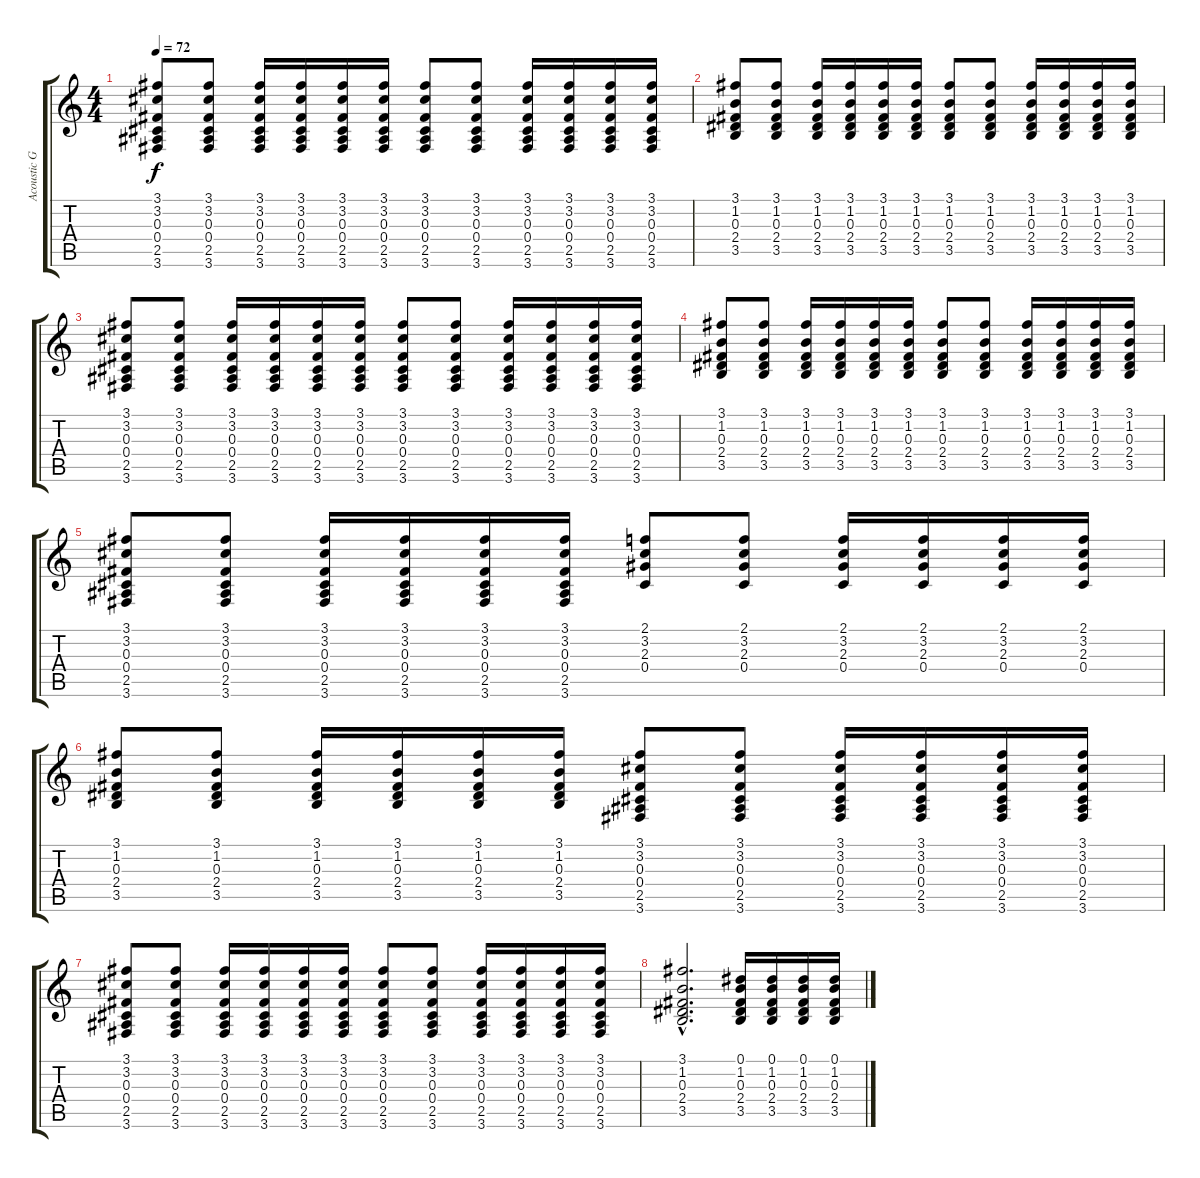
\track ("Acoustic Guitar" "Acoustic G") {instrument acousticguitarsteel}
\staff {score tabs}
\tuning (Eb4 Bb3 Gb3 Db3 Ab2 Eb2) {hide}
\ts (4 4)
\tempo 72
\clef g2
\ks c
(3.1 3.2 0.3 0.4 2.5 3.6).8{dy f} (3.1 3.2 0.3 0.4 2.5 3.6).8 (3.1 3.2 0.3 0.4 2.5 3.6).16 (3.1 3.2 0.3 0.4 2.5 3.6).16 (3.1 3.2 0.3 0.4 2.5 3.6).16 (3.1 3.2 0.3 0.4 2.5 3.6).16 (3.1 3.2 0.3 0.4 2.5 3.6).8 (3.1 3.2 0.3 0.4 2.5 3.6).8 (3.1 3.2 0.3 0.4 2.5 3.6).16 (3.1 3.2 0.3 0.4 2.5 3.6).16 (3.1 3.2 0.3 0.4 2.5 3.6).16 (3.1 3.2 0.3 0.4 2.5 3.6).16 |
(3.1 1.2 0.3 2.4 3.5).8 (3.1 1.2 0.3 2.4 3.5).8 (3.1 1.2 0.3 2.4 3.5).16 (3.1 1.2 0.3 2.4 3.5).16 (3.1 1.2 0.3 2.4 3.5).16 (3.1 1.2 0.3 2.4 3.5).16 (3.1 1.2 0.3 2.4 3.5).8 (3.1 1.2 0.3 2.4 3.5).8 (3.1 1.2 0.3 2.4 3.5).16 (3.1 1.2 0.3 2.4 3.5).16 (3.1 1.2 0.3 2.4 3.5).16 (3.1 1.2 0.3 2.4 3.5).16 |
(3.1 3.2 0.3 0.4 2.5 3.6).8 (3.1 3.2 0.3 0.4 2.5 3.6).8 (3.1 3.2 0.3 0.4 2.5 3.6).16 (3.1 3.2 0.3 0.4 2.5 3.6).16 (3.1 3.2 0.3 0.4 2.5 3.6).16 (3.1 3.2 0.3 0.4 2.5 3.6).16 (3.1 3.2 0.3 0.4 2.5 3.6).8 (3.1 3.2 0.3 0.4 2.5 3.6).8 (3.1 3.2 0.3 0.4 2.5 3.6).16 (3.1 3.2 0.3 0.4 2.5 3.6).16 (3.1 3.2 0.3 0.4 2.5 3.6).16 (3.1 3.2 0.3 0.4 2.5 3.6).16 |
(3.1 1.2 0.3 2.4 3.5).8 (3.1 1.2 0.3 2.4 3.5).8 (3.1 1.2 0.3 2.4 3.5).16 (3.1 1.2 0.3 2.4 3.5).16 (3.1 1.2 0.3 2.4 3.5).16 (3.1 1.2 0.3 2.4 3.5).16 (3.1 1.2 0.3 2.4 3.5).8 (3.1 1.2 0.3 2.4 3.5).8 (3.1 1.2 0.3 2.4 3.5).16 (3.1 1.2 0.3 2.4 3.5).16 (3.1 1.2 0.3 2.4 3.5).16 (3.1 1.2 0.3 2.4 3.5).16 |
(3.1 3.2 0.3 0.4 2.5 3.6).8 (3.1 3.2 0.3 0.4 2.5 3.6).8 (3.1 3.2 0.3 0.4 2.5 3.6).16 (3.1 3.2 0.3 0.4 2.5 3.6).16 (3.1 3.2 0.3 0.4 2.5 3.6).16 (3.1 3.2 0.3 0.4 2.5 3.6).16 (2.1 3.2 2.3 0.4).8 (2.1 3.2 2.3 0.4).8 (2.1 3.2 2.3 0.4).16 (2.1 3.2 2.3 0.4).16 (2.1 3.2 2.3 0.4).16 (2.1 3.2 2.3 0.4).16 |
(3.1 1.2 0.3 2.4 3.5).8 (3.1 1.2 0.3 2.4 3.5).8 (3.1 1.2 0.3 2.4 3.5).16 (3.1 1.2 0.3 2.4 3.5).16 (3.1 1.2 0.3 2.4 3.5).16 (3.1 1.2 0.3 2.4 3.5).16 (3.1 3.2 0.3 0.4 2.5 3.6).8 (3.1 3.2 0.3 0.4 2.5 3.6).8 (3.1 3.2 0.3 0.4 2.5 3.6).16 (3.1 3.2 0.3 0.4 2.5 3.6).16 (3.1 3.2 0.3 0.4 2.5 3.6).16 (3.1 3.2 0.3 0.4 2.5 3.6).16 |
(3.1 3.2 0.3 0.4 2.5 3.6).8 (3.1 3.2 0.3 0.4 2.5 3.6).8 (3.1 3.2 0.3 0.4 2.5 3.6).16 (3.1 3.2 0.3 0.4 2.5 3.6).16 (3.1 3.2 0.3 0.4 2.5 3.6).16 (3.1 3.2 0.3 0.4 2.5 3.6).16 (3.1 3.2 0.3 0.4 2.5 3.6).8 (3.1 3.2 0.3 0.4 2.5 3.6).8 (3.1 3.2 0.3 0.4 2.5 3.6).16 (3.1 3.2 0.3 0.4 2.5 3.6).16 (3.1 3.2 0.3 0.4 2.5 3.6).16 (3.1 3.2 0.3 0.4 2.5 3.6).16 |
(3.1{hac} 1.2{hac} 0.3{hac} 2.4{hac} 3.5{hac}).2{d} (0.1 1.2 0.3 2.4 3.5).16 (0.1 1.2 0.3 2.4 3.5).16 (0.1 1.2 0.3 2.4 3.5).16 (0.1 1.2 0.3 2.4 3.5).16
